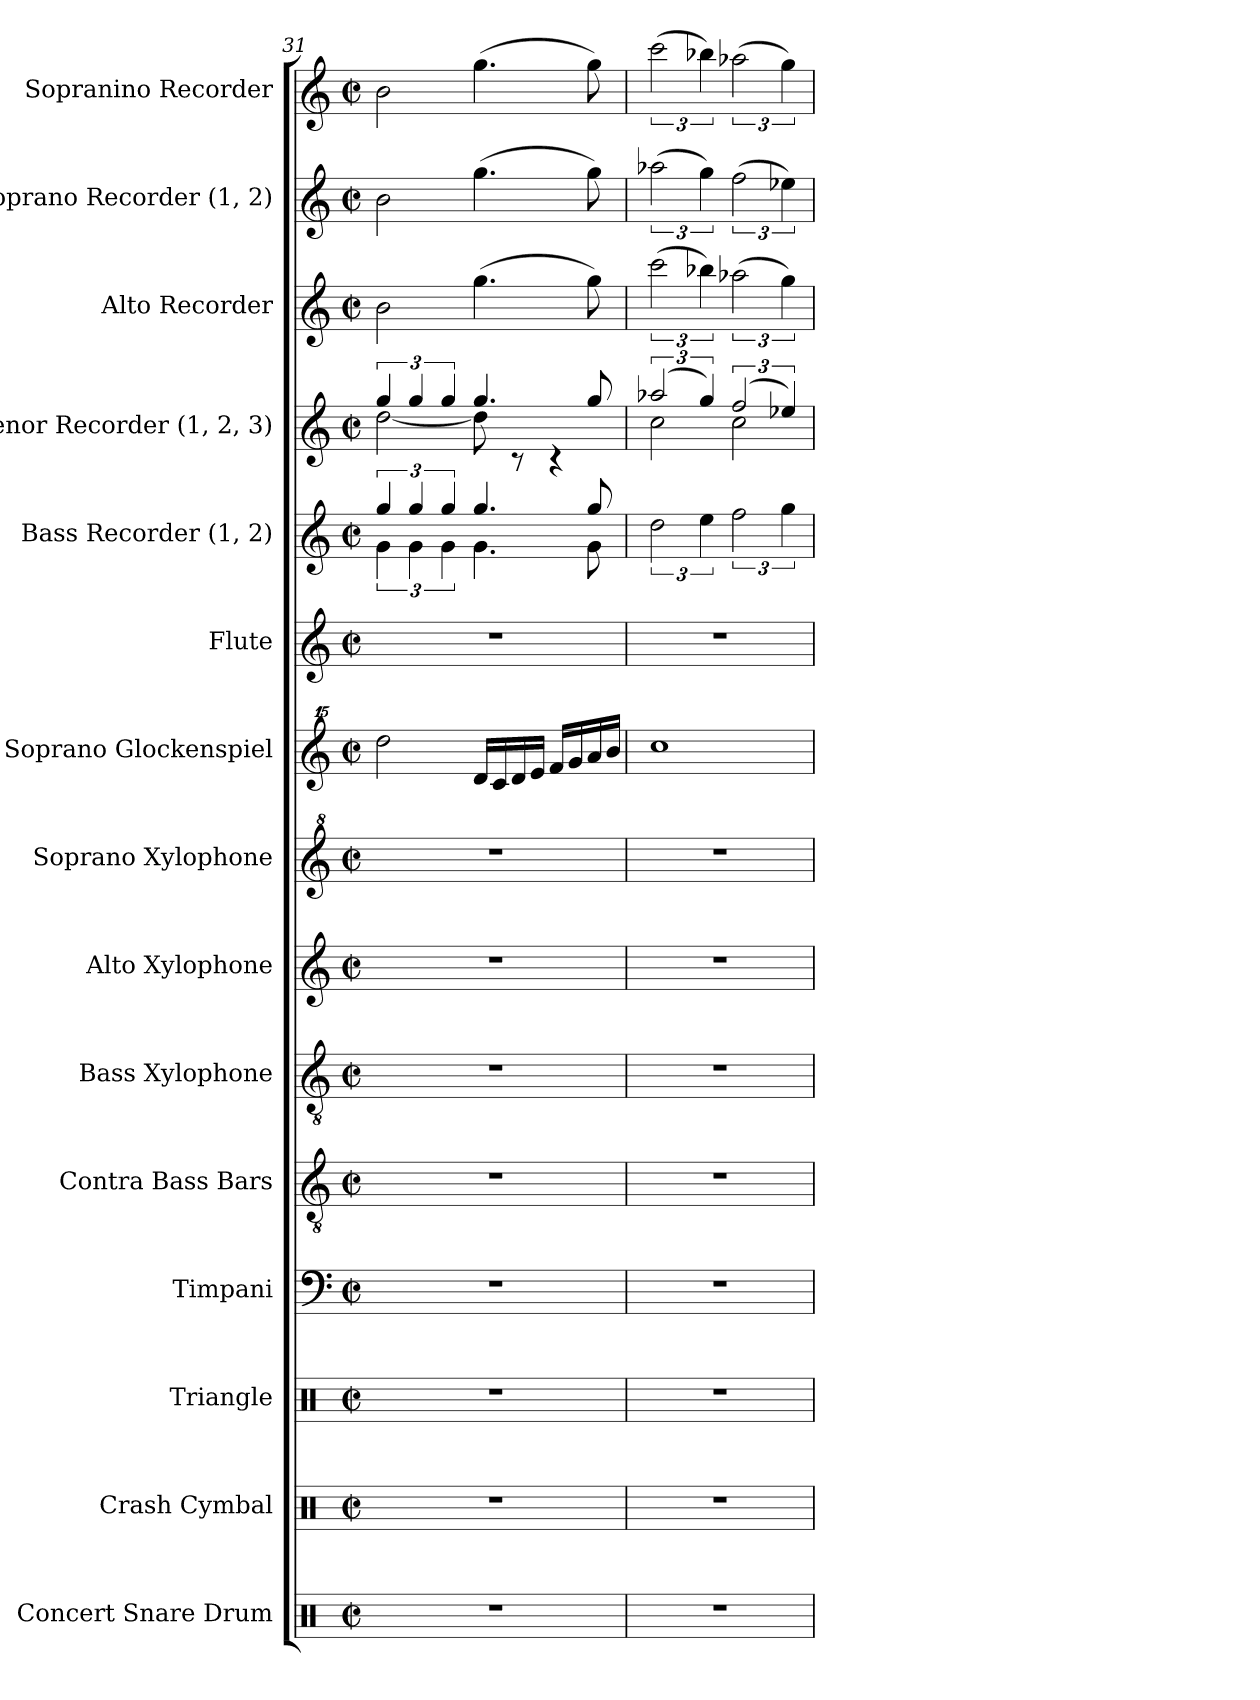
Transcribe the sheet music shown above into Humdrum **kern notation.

**kern	**kern	**kern	**kern	**kern	**kern	**kern	**kern	**kern	**kern	**kern	**kern	**kern	**kern	**kern
*part15	*part14	*part13	*part12	*part11	*part10	*part9	*part8	*part7	*part6	*part5	*part4	*part3	*part2	*part1
*staff15	*staff14	*staff13	*staff12	*staff11	*staff10	*staff9	*staff8	*staff7	*staff6	*staff5	*staff4	*staff3	*staff2	*staff1
*I"Concert Snare Drum	*I"Crash Cymbal	*I"Triangle	*I"Timpani	*I"Contra  Bass  Bars	*I"Bass  Xylophone	*I"Alto  Xylophone	*I"Soprano  Xylophone	*I"Soprano  Glockenspiel	*I"Flute	*I"Bass  Recorder (1, 2)	*I"Tenor  Recorder (1, 2, 3)	*I"Alto  Recorder	*I"Soprano  Recorder (1, 2)	*I"Sopranino  Recorder
*I'Con. Sn.	*I'Cr. Cym.	*I'Trgl.	*I'Timp.	*I'CBB	*I'BX	*I'AX	*I'SX	*I'SG	*I'Fl.	*I'B. Rec.	*I'T. Rec.	*I'A. Rec.	*I'S. Rec.	*I'So. R
*clefX	*clefX	*clefX	*clefF4	*clefGv2	*clefGv2	*clefG2	*clefG^2	*clefG^^2	*clefG2	*clefG2	*clefG2	*clefG2	*clefG2	*clefG2
*	*	*	*	*ITrd14c24	*	*	*	*	*	*ITrd7c12	*	*	*ITrd-7c-12	*ITrd-7c-12
*k[]	*k[]	*k[]	*k[]	*k[]	*k[]	*k[]	*k[]	*k[]	*k[]	*k[]	*k[]	*k[]	*k[]	*k[]
*M2/2	*M2/2	*M2/2	*M2/2	*M2/2	*M2/2	*M2/2	*M2/2	*M2/2	*M2/2	*M2/2	*M2/2	*M2/2	*M2/2	*M2/2
*met(c|)	*met(c|)	*met(c|)	*met(c|)	*met(c|)	*met(c|)	*met(c|)	*met(c|)	*met(c|)	*met(c|)	*met(c|)	*met(c|)	*met(c|)	*met(c|)	*met(c|)
=31	=31	=31	=31	=31	=31	=31	=31	=31	=31	=31	=31	=31	=31	=31
*	*	*	*	*	*	*	*	*	*	*^	*^	*	*	*
1r	1r	1r	1r	1r	1r	1r	1r	2dddd\	1r	6g/	6G\	6gg/	[2dd\	2b\	2bb\	2bb\
.	.	.	.	.	.	.	.	.	.	6g/	6G\	6gg/	.	.	.	.
.	.	.	.	.	.	.	.	.	.	6g/	6G\	6gg/	.	.	.	.
.	.	.	.	.	.	.	.	16ddd/LL	.	4.g/	4.G\	4.gg/	8dd\]	(>4.gg\	(>4.ggg\	(>4.ggg\
.	.	.	.	.	.	.	.	16ccc/	.	.	.	.	.	.	.	.
.	.	.	.	.	.	.	.	16ddd/	.	.	.	.	8rc	.	.	.
.	.	.	.	.	.	.	.	16eee/JJ	.	.	.	.	.	.	.	.
.	.	.	.	.	.	.	.	16fff/LL	.	.	.	.	4rc	.	.	.
.	.	.	.	.	.	.	.	16ggg/	.	.	.	.	.	.	.	.
.	.	.	.	.	.	.	.	16aaa/	.	8g/	8G\	8gg/	.	8gg\)	8ggg\)	8ggg\)
.	.	.	.	.	.	.	.	16bbb/JJ	.	.	.	.	.	.	.	.
*	*	*	*	*	*	*	*	*	*	*v	*v	*	*	*	*	*
=32	=32	=32	=32	=32	=32	=32	=32	=32	=32	=32	=32	=32	=32	=32	=32
1r	1r	1r	1r	1r	1r	1r	1r	1cccc	1r	3d\	(>3aa-X/	2cc\	(>3ccc\	(>3aaa-X\	(>3cccc\
.	.	.	.	.	.	.	.	.	.	6e\	6gg/)	.	6bb-X\)	6ggg\)	6bbb-X\)
.	.	.	.	.	.	.	.	.	.	3f\	(>3ff/	2cc\	(>3aa-X\	(>3fff\	(>3aaa-X\
.	.	.	.	.	.	.	.	.	.	6g\	6ee-X/)	.	6gg\)	6eee-X\)	6ggg\)
*	*	*	*	*	*	*	*	*	*	*	*v	*v	*	*	*
=	=	=	=	=	=	=	=	=	=	=	=	=	=	=
*-	*-	*-	*-	*-	*-	*-	*-	*-	*-	*-	*-	*-	*-	*-
